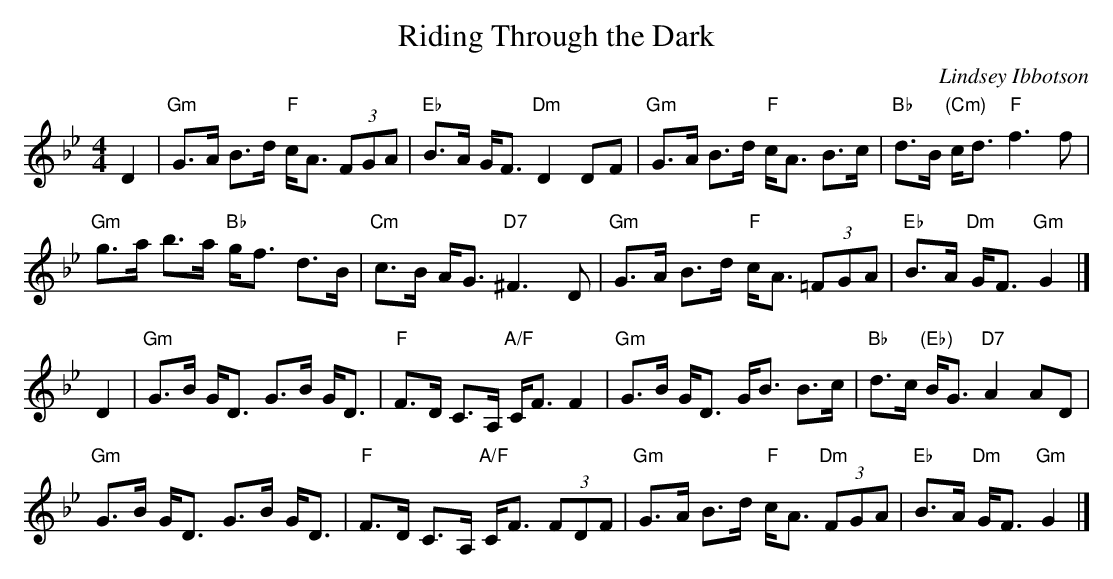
X:1
T: Riding Through the Dark
C: Lindsey Ibbotson
M: 4/4
L: 1/8
K: Gm
D2 |\
"Gm"G>A B>d "F"c<A (3FGA | "Eb"B>A G<F "Dm"D2 DF |\
"Gm"G>A B>d "F"c<A B>c | "Bb"d>B "(Cm)"c<d "F"f3 f |
"Gm"g>a b>a "Bb"g<f d>B | "Cm"c>B A<G "D7"^F3 D |\
"Gm"G>A B>d "F"c<A (3=FGA | "Eb"B>A "Dm"G<F "Gm"G2 |]
D2 |\
"Gm"G>B G<D G>B G<D | "F"F>D C>A, "A/F"C<F F2 |\
"Gm"G>B G<D G<B B>c | "Bb"d>c "(Eb)"B<G "D7"A2 AD |
"Gm"G>B G<D G>B G<D | "F"F>D C>A, "A/F"C<F (3FDF |\
"Gm"G>A B>d "F"c<A "Dm"(3FGA | "Eb"B>A "Dm"G<F "Gm"G2 |]
